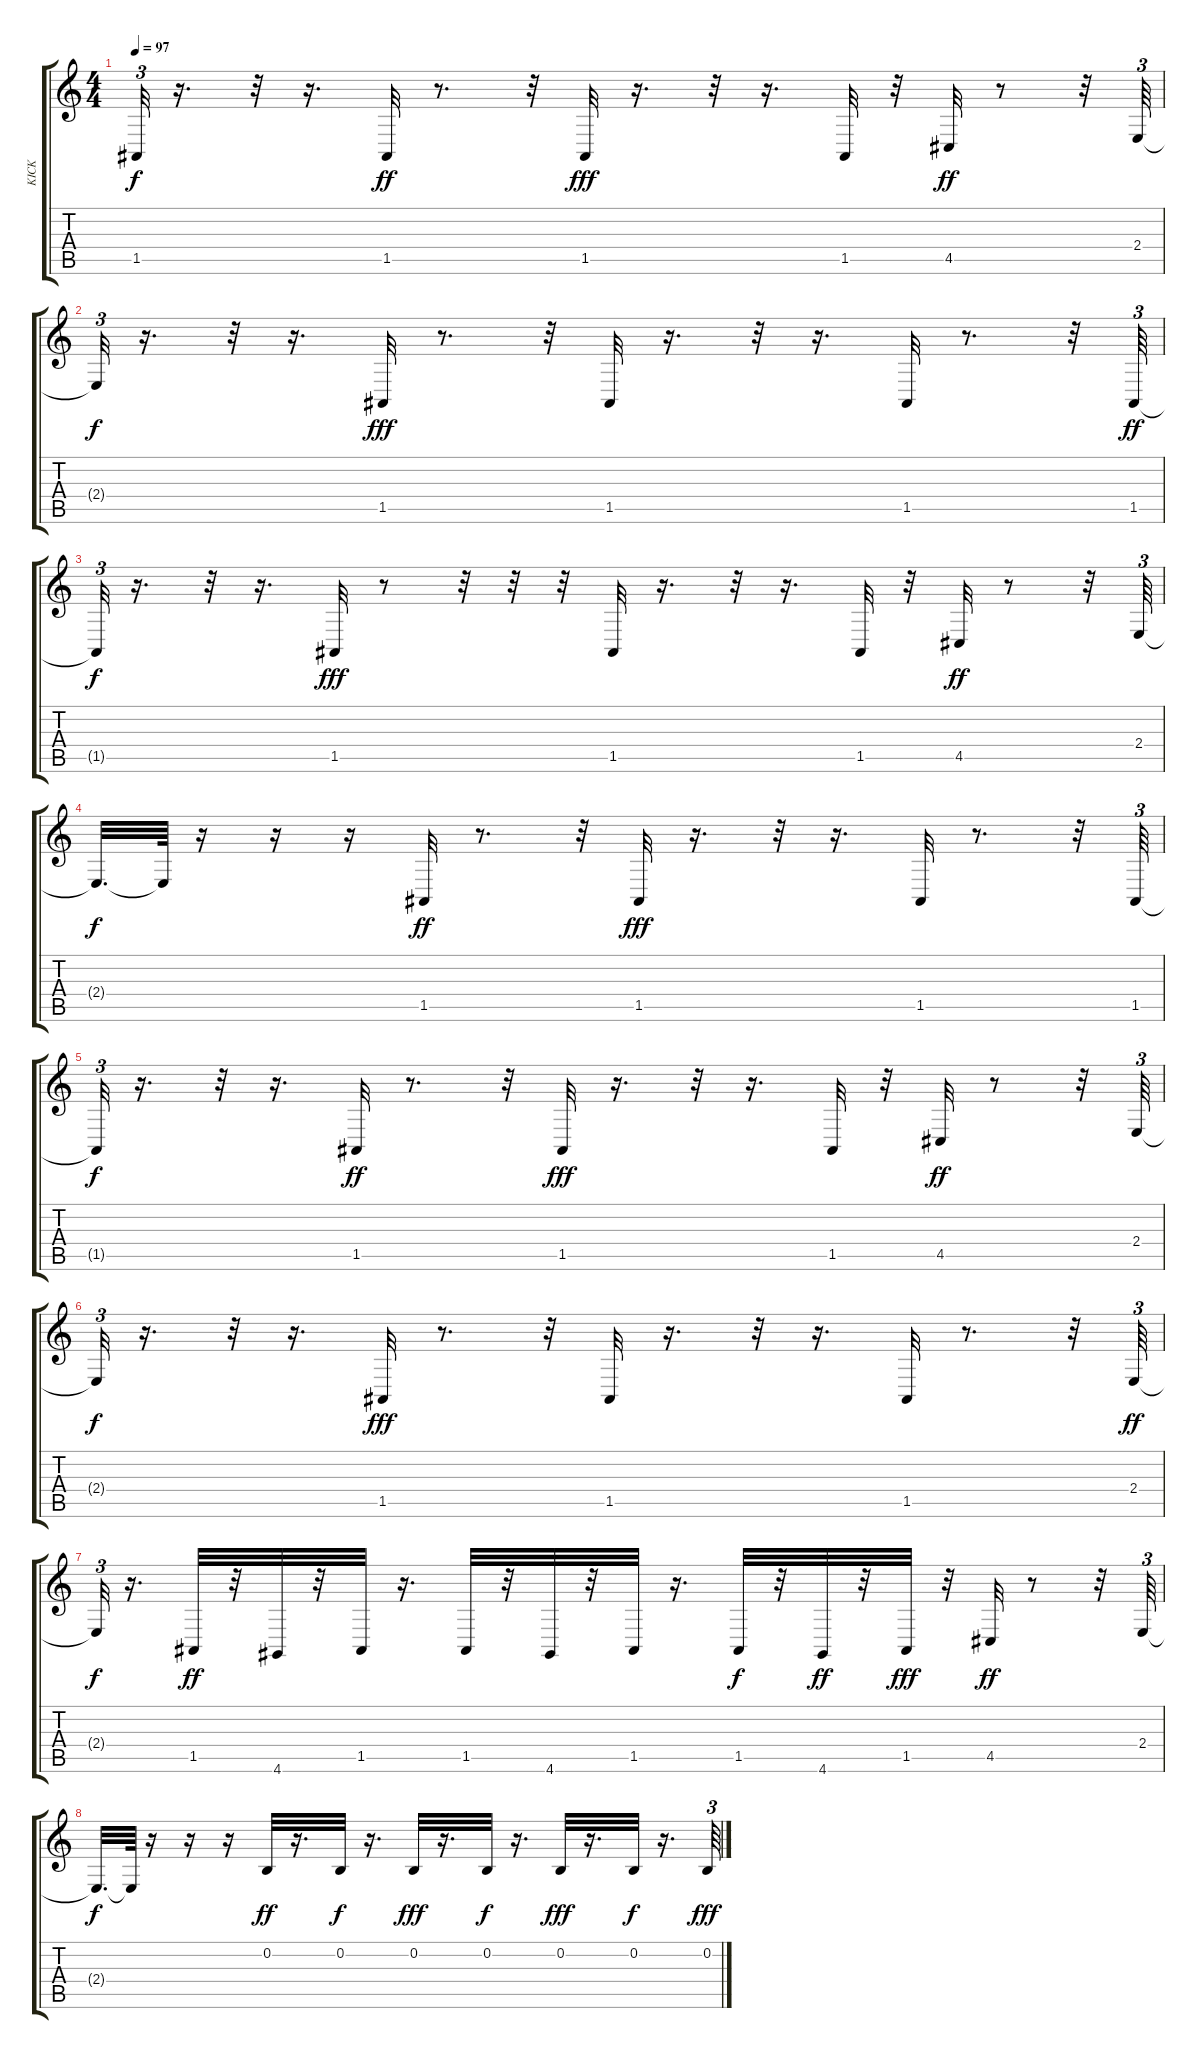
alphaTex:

\track ("KICK " "KICK ") {instrument drawbarorgan}
\staff {score tabs}
\tuning (E4 B3 G3 D3 A2 E2) {hide}
\ts (4 4)
\tempo 97
\clef g2
\ks c
1.5{t}.32{tu (3 2) dy f} r.16{d} r.32 r.16{d} 1.5.32{dy ff} r.8{d} r.32 1.5.32{dy fff} r.16{d} r.32 r.16{d} 1.5.32 r.32 4.5.32{dy ff} r.8 r.32 2.4.64{tu (3 2)} |
2.4{t}.32{tu (3 2) dy f} r.16{d} r.32 r.16{d} 1.5.32{dy fff} r.8{d} r.32 1.5.32 r.16{d} r.32 r.16{d} 1.5.32 r.8{d} r.32 1.5.64{tu (3 2) dy ff} |
1.5{t}.32{tu (3 2) dy f} r.16{d} r.32 r.16{d} 1.5.32{dy fff} r.8 r.32 r.32 r.32 1.5.32 r.16{d} r.32 r.16{d} 1.5.32 r.32 4.5.32{dy ff} r.8 r.32 2.4.64{tu (3 2)} |
2.4{t}.32{d dy f} 2.4{t}.64 r.16 r.16 r.16 1.5.32{dy ff} r.8{d} r.32 1.5.32{dy fff} r.16{d} r.32 r.16{d} 1.5.32 r.8{d} r.32 1.5.64{tu (3 2)} |
1.5{t}.32{tu (3 2) dy f} r.16{d} r.32 r.16{d} 1.5.32{dy ff} r.8{d} r.32 1.5.32{dy fff} r.16{d} r.32 r.16{d} 1.5.32 r.32 4.5.32{dy ff} r.8 r.32 2.4.64{tu (3 2)} |
2.4{t}.32{tu (3 2) dy f} r.16{d} r.32 r.16{d} 1.5.32{dy fff} r.8{d} r.32 1.5.32 r.16{d} r.32 r.16{d} 1.5.32 r.8{d} r.32 2.4.64{tu (3 2) dy ff} |
2.4{t}.32{tu (3 2) dy f} r.16{d} 1.5.32{dy ff} r.32 4.6.32 r.32 1.5.32 r.16{d} 1.5.32 r.32 4.6.32 r.32 1.5.32 r.16{d} 1.5.32{dy f} r.32 4.6.32{dy ff} r.32 1.5.32{dy fff} r.32 4.5.32{dy ff} r.8 r.32 2.4.64{tu (3 2)} |
2.4{t}.32{d dy f} 2.4{t}.64 r.16 r.16 r.16 0.2.32{dy ff} r.16{d} 0.2.32{dy f} r.16{d} 0.2.32{dy fff} r.16{d} 0.2.32{dy f} r.16{d} 0.2.32{dy fff} r.16{d} 0.2.32{dy f} r.16{d} 0.2.64{tu (3 2) dy fff}
